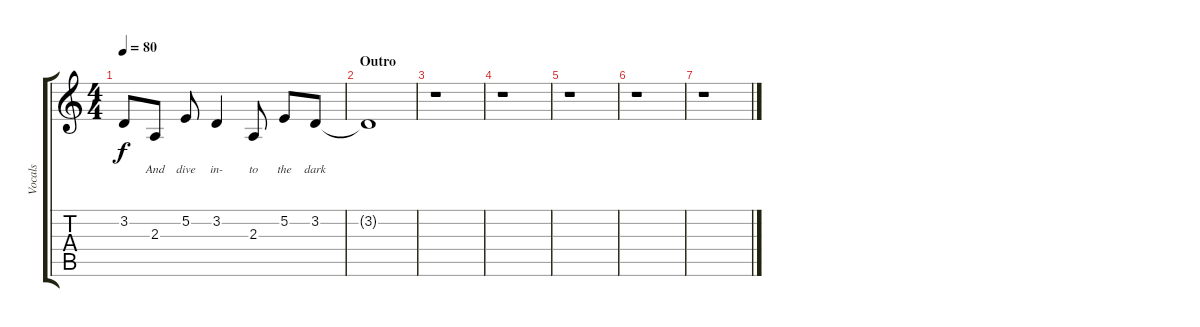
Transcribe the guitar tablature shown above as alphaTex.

\track ("Vocals" "Vocals") {instrument acousticgrandpiano}
\staff {score tabs}
\tuning (E4 B3 G3 D3 A2 E2) {hide}
\ts (4 4)
\tempo 80
\clef g2
\ks c
3.2{t}.8{lyrics (0 "") lyrics (1 "") lyrics (2 "") lyrics (3 "") lyrics (4 "") dy f} 2.3.8{lyrics (0 "And") lyrics (1 "") lyrics (2 "") lyrics (3 "") lyrics (4 "")} 5.2.8{lyrics (0 "dive") lyrics (1 "") lyrics (2 "") lyrics (3 "") lyrics (4 "")} 3.2.4{lyrics (0 "in-") lyrics (1 "") lyrics (2 "") lyrics (3 "") lyrics (4 "")} 2.3.8{lyrics (0 "to") lyrics (1 "") lyrics (2 "") lyrics (3 "") lyrics (4 "")} 5.2.8{lyrics (0 "the") lyrics (1 "") lyrics (2 "") lyrics (3 "") lyrics (4 "")} 3.2.8{lyrics (0 "dark") lyrics (1 "") lyrics (2 "") lyrics (3 "") lyrics (4 "")} |
\section ("" "Outro")
3.2{t}.1 |
r.1 |
r.1 |
r.1 |
r.1 |
r.1
